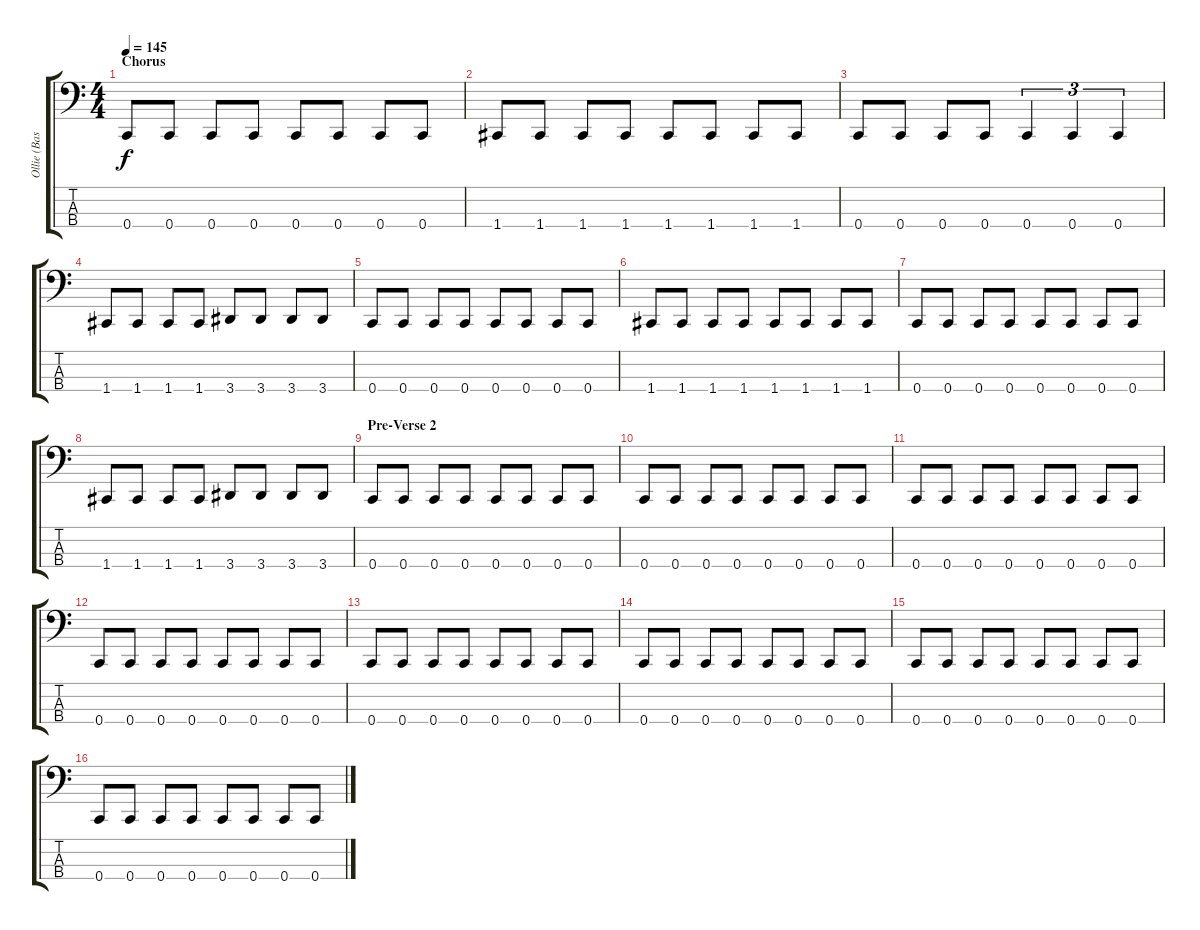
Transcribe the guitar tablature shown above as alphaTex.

\track ("Ollie (Bass)" "Ollie (Bas") {instrument electricbassfinger}
\staff {score tabs}
\tuning (F2 C2 G1 C1) {hide}
\ts (4 4)
\section ("" "Chorus")
\tempo 145
\clef f4
\ks c
0.4.8{dy f} 0.4.8 0.4.8 0.4.8 0.4.8 0.4.8 0.4.8 0.4.8 |
1.4.8 1.4.8 1.4.8 1.4.8 1.4.8 1.4.8 1.4.8 1.4.8 |
0.4.8 0.4.8 0.4.8 0.4.8 0.4.4{tu (3 2)} 0.4.4{tu (3 2)} 0.4.4{tu (3 2)} |
1.4.8 1.4.8 1.4.8 1.4.8 3.4.8 3.4.8 3.4.8 3.4.8 |
0.4.8 0.4.8 0.4.8 0.4.8 0.4.8 0.4.8 0.4.8 0.4.8 |
1.4.8 1.4.8 1.4.8 1.4.8 1.4.8 1.4.8 1.4.8 1.4.8 |
0.4.8 0.4.8 0.4.8 0.4.8 0.4.8 0.4.8 0.4.8 0.4.8 |
1.4.8 1.4.8 1.4.8 1.4.8 3.4.8 3.4.8 3.4.8 3.4.8 |
\section ("" "Pre-Verse 2")
0.4.8 0.4.8 0.4.8 0.4.8 0.4.8 0.4.8 0.4.8 0.4.8 |
0.4.8 0.4.8 0.4.8 0.4.8 0.4.8 0.4.8 0.4.8 0.4.8 |
0.4.8 0.4.8 0.4.8 0.4.8 0.4.8 0.4.8 0.4.8 0.4.8 |
0.4.8 0.4.8 0.4.8 0.4.8 0.4.8 0.4.8 0.4.8 0.4.8 |
0.4.8 0.4.8 0.4.8 0.4.8 0.4.8 0.4.8 0.4.8 0.4.8 |
0.4.8 0.4.8 0.4.8 0.4.8 0.4.8 0.4.8 0.4.8 0.4.8 |
0.4.8 0.4.8 0.4.8 0.4.8 0.4.8 0.4.8 0.4.8 0.4.8 |
0.4.8 0.4.8 0.4.8 0.4.8 0.4.8 0.4.8 0.4.8 0.4.8
